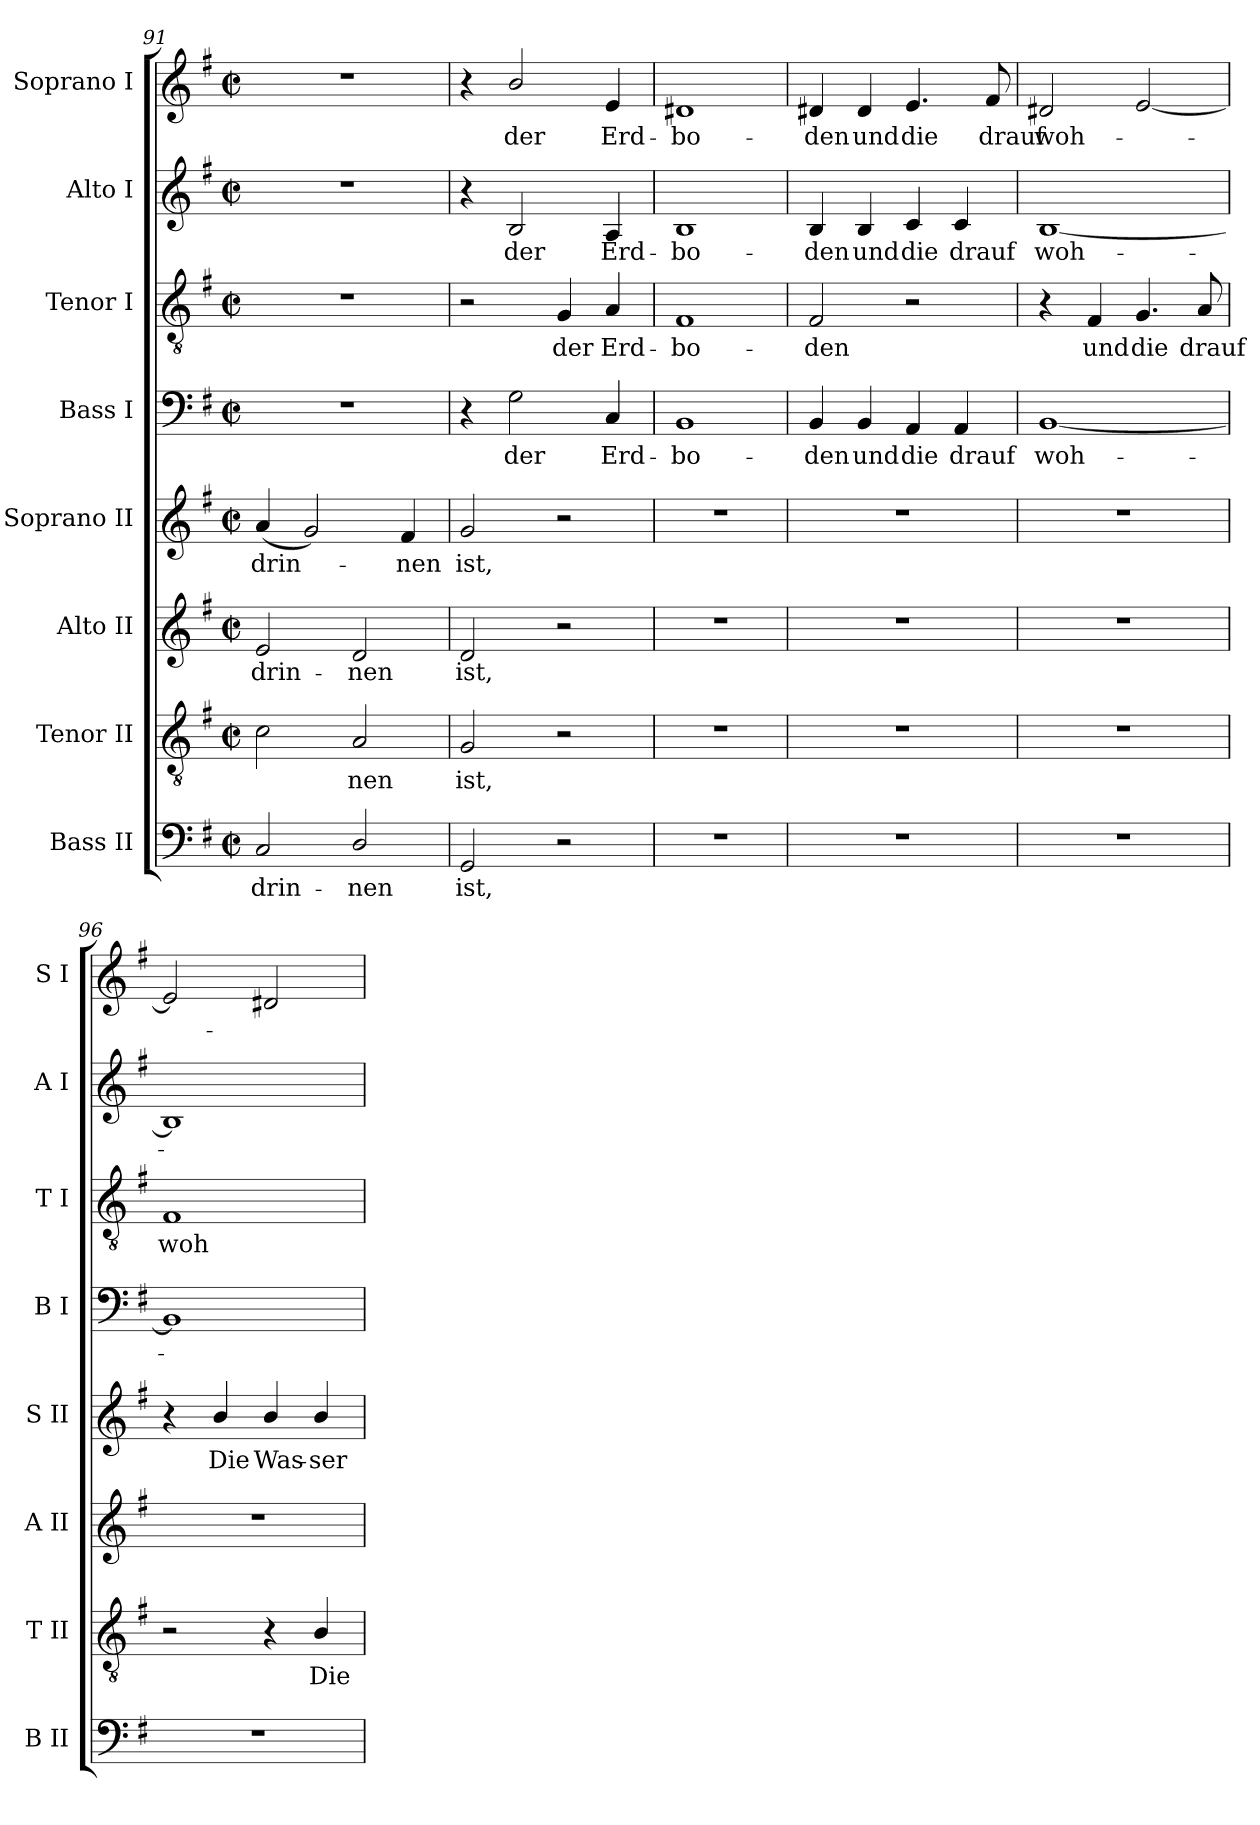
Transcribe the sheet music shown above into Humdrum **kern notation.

**kern	**text	**kern	**text	**kern	**text	**kern	**text	**kern	**text	**kern	**text	**kern	**text	**kern	**text
*part8	*part8	*part7	*part7	*part6	*part6	*part5	*part5	*part4	*part4	*part3	*part3	*part2	*part2	*part1	*part1
*staff8	*staff8	*staff7	*staff7	*staff6	*staff6	*staff5	*staff5	*staff4	*staff4	*staff3	*staff3	*staff2	*staff2	*staff1	*staff1
*I"Bass II	*	*I"Tenor II	*	*I"Alto II	*	*I"Soprano II	*	*I"Bass I	*	*I"Tenor I	*	*I"Alto I	*	*I"Soprano I	*
*I'B II	*	*I'T II	*	*I'A II	*	*I'S II	*	*I'B I	*	*I'T I	*	*I'A I	*	*I'S I	*
!!LO:LB:g=z
*clefF4	*	*clefGv2	*	*clefG2	*	*clefG2	*	*clefF4	*	*clefGv2	*	*clefG2	*	*clefG2	*
*k[f#]	*	*k[f#]	*	*k[f#]	*	*k[f#]	*	*k[f#]	*	*k[f#]	*	*k[f#]	*	*k[f#]	*
*G:	*	*G:	*	*G:	*	*G:	*	*G:	*	*G:	*	*G:	*	*G:	*
*M2/2	*	*M2/2	*	*M2/2	*	*M2/2	*	*M2/2	*	*M2/2	*	*M2/2	*	*M2/2	*
*met(c|)	*	*met(c|)	*	*met(c|)	*	*met(c|)	*	*met(c|)	*	*met(c|)	*	*met(c|)	*	*met(c|)	*
=91	=91	=91	=91	=91	=91	=91	=91	=91	=91	=91	=91	=91	=91	=91	=91
!	!LO:LY:b	!	!	!	!LO:LY:b	!	!LO:LY:b	!	!	!	!	!	!	!	!
2C	drin-	2c	.	2e	drin-	(<4a	drin-	1r	.	1r	.	1r	.	1r	.
.	.	.	.	.	.	2g)	.	.	.	.	.	.	.	.	.
!	!LO:LY:b	!	!LO:LY:b	!	!LO:LY:b	!	!	!	!	!	!	!	!	!	!
2D/	-nen	2A	nen	2d	-nen	.	.	.	.	.	.	.	.	.	.
!	!	!	!	!	!	!	!LO:LY:b	!	!	!	!	!	!	!	!
.	.	.	.	.	.	4f#	nen	.	.	.	.	.	.	.	.
=92	=92	=92	=92	=92	=92	=92	=92	=92	=92	=92	=92	=92	=92	=92	=92
!	!LO:LY:b	!	!LO:LY:b	!	!LO:LY:b	!	!LO:LY:b	!	!	!	!	!	!	!	!
2GG	ist,	2G	ist,	2d	ist,	2g	ist,	4r	.	2r	.	4r	.	4r	.
!	!	!	!	!	!	!	!	!	!LO:LY:b	!	!	!	!LO:LY:b	!	!LO:LY:b
.	.	.	.	.	.	.	.	2G	der	.	.	2B	der	2b/	der
!	!	!	!	!	!	!	!	!	!	!	!LO:LY:b	!	!	!	!
2r	.	2r	.	2r	.	2r	.	.	.	4G	der	.	.	.	.
!	!	!	!	!	!	!	!	!	!LO:LY:b	!	!LO:LY:b	!	!LO:LY:b	!	!LO:LY:b
.	.	.	.	.	.	.	.	4C	Erd-	4A	Erd-	4A	Erd-	4e	Erd-
=93	=93	=93	=93	=93	=93	=93	=93	=93	=93	=93	=93	=93	=93	=93	=93
!	!	!	!	!	!	!	!	!	!LO:LY:b	!	!LO:LY:b	!	!LO:LY:b	!	!LO:LY:b
1r	.	1r	.	1r	.	1r	.	1BB	-bo-	1F#	-bo-	1B	-bo-	1d#X	-bo-
=94	=94	=94	=94	=94	=94	=94	=94	=94	=94	=94	=94	=94	=94	=94	=94
!	!	!	!	!	!	!	!	!	!LO:LY:b	!	!LO:LY:b	!	!LO:LY:b	!	!LO:LY:b
1r	.	1r	.	1r	.	1r	.	4BB	-den	2F#	-den	4B	-den	4d#X	-den
!	!	!	!	!	!	!	!	!	!LO:LY:b	!	!	!	!LO:LY:b	!	!LO:LY:b
.	.	.	.	.	.	.	.	4BB	und	.	.	4B	und	4d#	und
!	!	!	!	!	!	!	!	!	!LO:LY:b	!	!	!	!LO:LY:b	!	!LO:LY:b
.	.	.	.	.	.	.	.	4AA	die	2r	.	4c	die	4.e	die
!	!	!	!	!	!	!	!	!	!LO:LY:b	!	!	!	!LO:LY:b	!	!
.	.	.	.	.	.	.	.	4AA	drauf	.	.	4c	drauf	.	.
!	!	!	!	!	!	!	!	!	!	!	!	!	!	!	!LO:LY:b
.	.	.	.	.	.	.	.	.	.	.	.	.	.	8f#	drauf
=95	=95	=95	=95	=95	=95	=95	=95	=95	=95	=95	=95	=95	=95	=95	=95
!	!	!	!	!	!	!	!	!	!LO:LY:b	!	!	!	!LO:LY:b	!	!LO:LY:b
1r	.	1r	.	1r	.	1r	.	[1BB	woh-	4r	.	[1B	woh-	2d#X	woh-
!	!	!	!	!	!	!	!	!	!	!	!LO:LY:b	!	!	!	!
.	.	.	.	.	.	.	.	.	.	4F#	und	.	.	.	.
!	!	!	!	!	!	!	!	!	!	!	!LO:LY:b	!	!	!	!
.	.	.	.	.	.	.	.	.	.	4.G	die	.	.	[2e	.
!	!	!	!	!	!	!	!	!	!	!	!LO:LY:b	!	!	!	!
.	.	.	.	.	.	.	.	.	.	8A	drauf	.	.	.	.
=96	=96	=96	=96	=96	=96	=96	=96	=96	=96	=96	=96	=96	=96	=96	=96
!	!	!	!	!	!	!	!	!	!	!	!LO:LY:b	!	!	!	!
1r	.	2r	.	1r	.	4r	.	1BB]	.	1F#	woh-	1B]	.	2e]	.
!	!	!	!	!	!	!	!LO:LY:b	!	!	!	!	!	!	!	!
.	.	.	.	.	.	4b/	Die	.	.	.	.	.	.	.	.
!	!	!	!	!	!	!	!LO:LY:b	!	!	!	!	!	!	!	!
.	.	4r	.	.	.	4b/	Was-	.	.	.	.	.	.	2d#X	.
!	!	!	!LO:LY:b	!	!	!	!LO:LY:b	!	!	!	!	!	!	!	!
.	.	4B/	Die	.	.	4b/	-ser-	.	.	.	.	.	.	.	.
=	=	=	=	=	=	=	=	=	=	=	=	=	=	=	=
*-	*-	*-	*-	*-	*-	*-	*-	*-	*-	*-	*-	*-	*-	*-	*-
